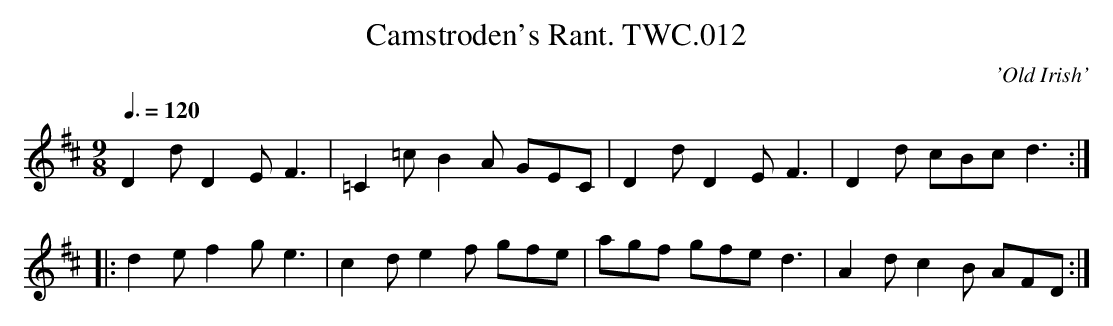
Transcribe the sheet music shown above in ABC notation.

X:1
T:Camstroden's Rant. TWC.012
M:9/8
L:1/8
Q:3/8=120
C:'Old Irish'
K:D
D2d D2E F3|=C2=c B2A GEC|D2d D2E F3|D2d cBc d3:|
|:d2e f2g e3|c2d e2f gfe|agf gfe d3|A2d c2B AFD:|
